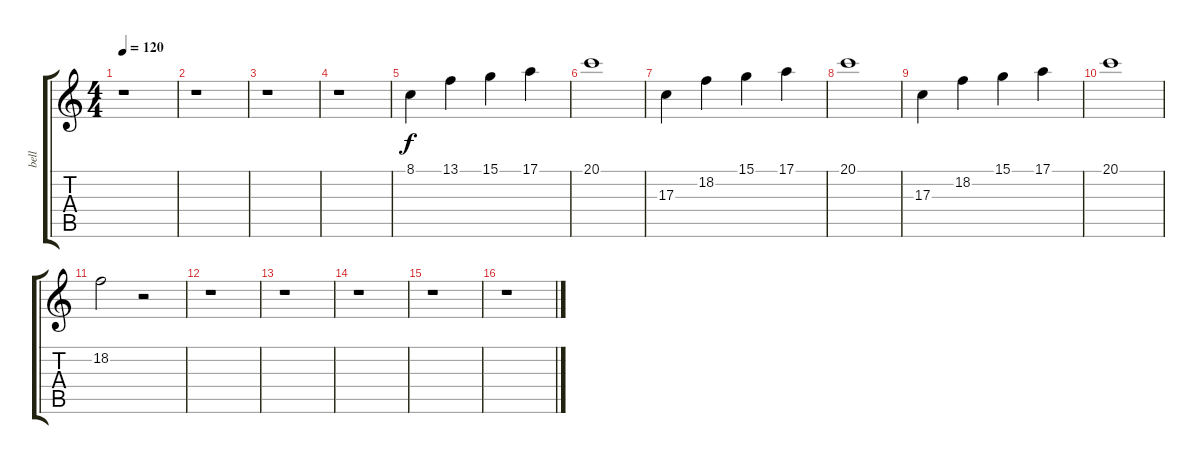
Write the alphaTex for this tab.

\track ("bell" "bell") {instrument vibraphone}
\staff {score tabs}
\tuning (E4 B3 G3 D3 A2 E2) {hide}
\ts (4 4)
\tempo 120
\clef g2
\ks c
r.1{dy f} |
r.1 |
r.1 |
r.1 |
8.1.4 13.1.4 15.1.4 17.1.4 |
20.1.1 |
17.3.4 18.2.4 15.1.4 17.1.4 |
20.1.1 |
17.3.4 18.2.4 15.1.4 17.1.4 |
20.1.1 |
18.2.2 r.2 |
r.1 |
r.1 |
r.1 |
r.1 |
r.1
